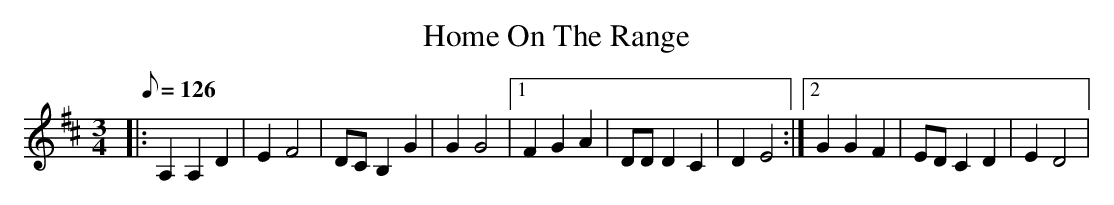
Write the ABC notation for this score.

X:1
T:Home On The Range
M:3/4
Q:126
K:D
|:A,2 A,2 D2| E2 F4| DC B,2 G2| G2 G4|\
[1 F2 G2 A2| DD D2 C2| D2 E4:|[2 G2 G2 F2| ED C2 D2| E2 D4|
